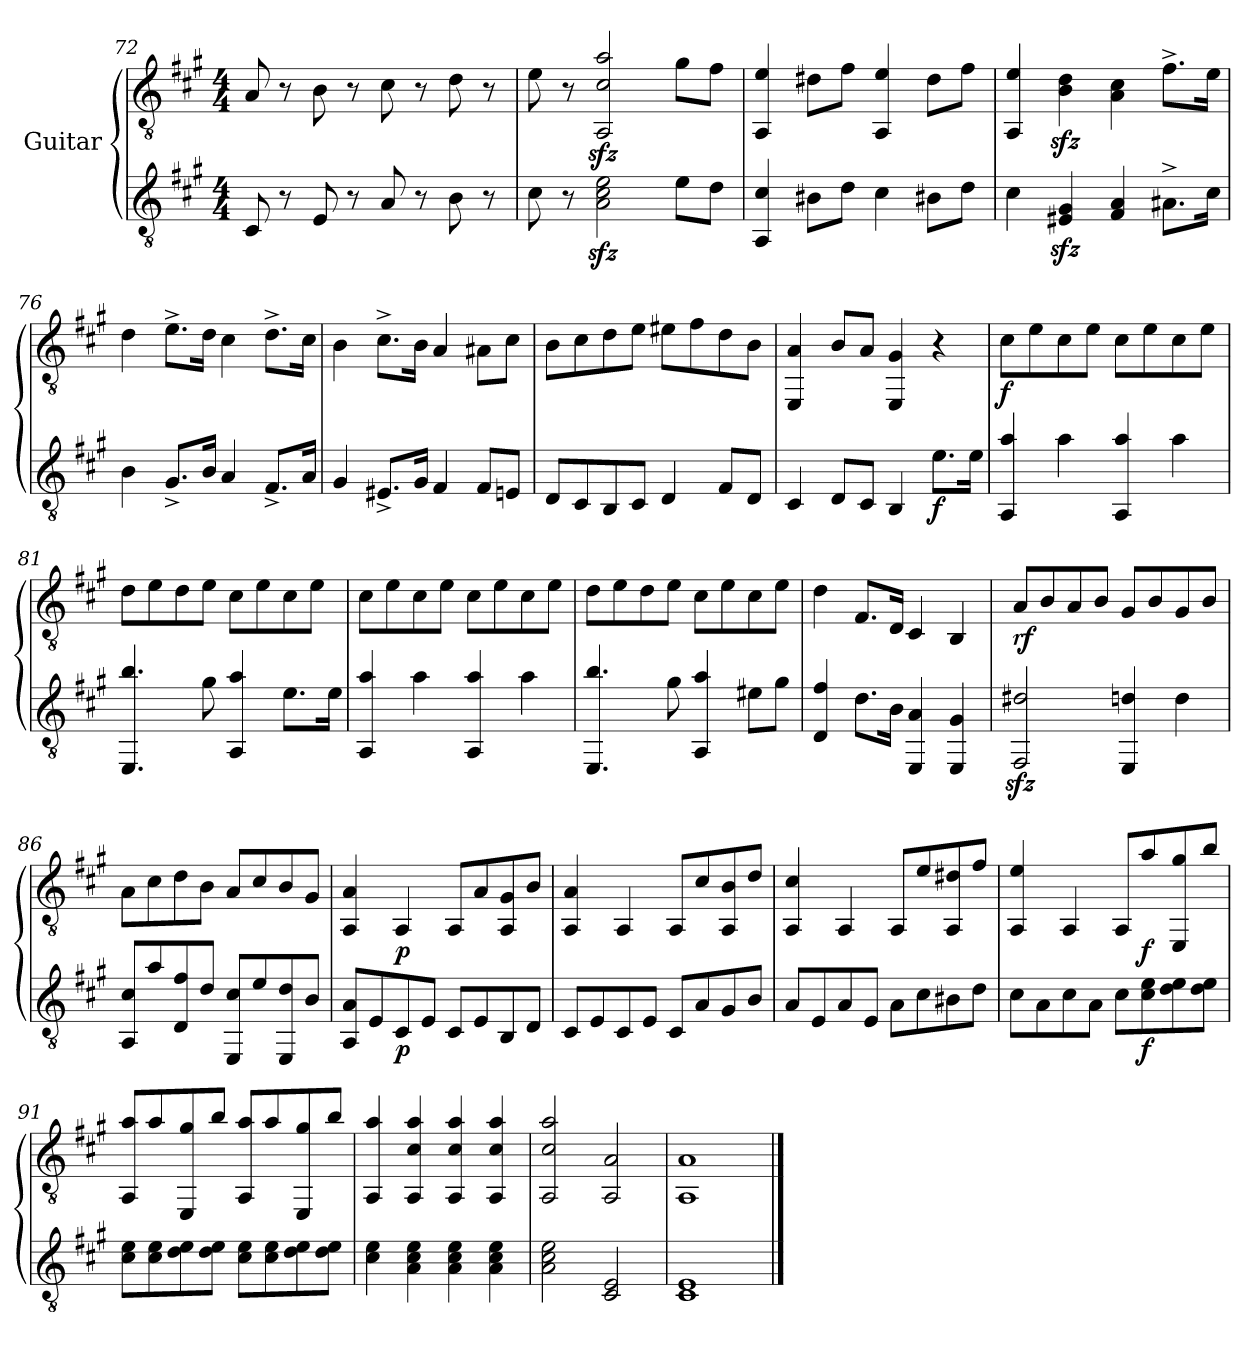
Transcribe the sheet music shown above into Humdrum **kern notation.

**kern	**dynam	**kern	**dynam
*part2	*part2	*part1	*part1
*staff2	*staff2	*staff1	*staff1
*I"Guitar	*	*I"Guitar	*
!!LO:LB:g=z
*clefGv2	*	*clefGv2	*
*k[f#c#g#]	*	*k[f#c#g#]	*
*M4/4	*	*M4/4	*
=72	=72	=72	=72
8C#/	.	8A/	.
8r	.	8r	.
8E/	.	8B\	.
8r	.	8r	.
8A/	.	8c#\	.
8r	.	8r	.
8B\	.	8d\	.
8r	.	8r	.
=73	=73	=73	=73
8c#\	.	8e\	.
8r	.	8r	.
2A\zz< 2c#\zz< 2e\zz<	.	2AA/zz< 2c#/zz< 2a/zz<	.
8e\L	.	8g#\L	.
8d\J	.	8f#\J	.
=74	=74	=74	=74
4AA/ 4c#/	.	4AA/ 4e/	.
8B#X\L	.	8d#X\L	.
8d\J	.	8f#\J	.
4c#\	.	4AA/ 4e/	.
8B#X\L	.	8d#\L	.
8d\J	.	8f#\J	.
=75	=75	=75	=75
4c#\	.	4AA/ 4e/	.
4E#X/zz< 4G#/zz<	.	4B\zz< 4d\zz<	.
4F#/ 4A/	.	4A\ 4c#\	.
8.A#X^\L	.	8.f#^\L	.
16c#\Jk	.	16e\Jk	.
=76	=76	=76	=76
4B\	.	4d\	.
8.G#^/L	.	8.e^\L	.
16B/Jk	.	16d\Jk	.
4A/	.	4c#\	.
8.F#^/L	.	8.d^\L	.
16A/Jk	.	16c#\Jk	.
=77	=77	=77	=77
4G#/	.	4B\	.
8.E#X^/L	.	8.c#^\L	.
16G#/Jk	.	16B\Jk	.
4F#/	.	4A/	.
8F#/L	.	8A#X\L	.
8En/J	.	8c#\J	.
!!LO:LB:g=z
=78	=78	=78	=78
8D/L	.	8B\L	.
8C#/	.	8c#\	.
8BB/	.	8d\	.
8C#/J	.	8e\J	.
4D/	.	8e#X\L	.
.	.	8f#\	.
8F#/L	.	8d\	.
8D/J	.	8B\J	.
=79	=79	=79	=79
4C#/	.	4EE/ 4A/	.
8D/L	.	8B/L	.
8C#/J	.	8A/J	.
4BB/	.	4EE/ 4G#/	.
!	!LO:DY:b	!	!
8.e\L	f	4r	.
16e\Jk	.	.	.
=80	=80	=80	=80
!	!	!	!LO:DY:b
4AA/ 4a/	.	8c#\L	f
.	.	8e\	.
4a\	.	8c#\	.
.	.	8e\J	.
4AA/ 4a/	.	8c#\L	.
.	.	8e\	.
4a\	.	8c#\	.
.	.	8e\J	.
=81	=81	=81	=81
4.EE/ 4.b/	.	8d\L	.
.	.	8e\	.
.	.	8d\	.
8g#\	.	8e\J	.
4AA/ 4a/	.	8c#\L	.
.	.	8e\	.
8.e\L	.	8c#\	.
.	.	8e\J	.
16e\Jk	.	.	.
=82	=82	=82	=82
4AA/ 4a/	.	8c#\L	.
.	.	8e\	.
4a\	.	8c#\	.
.	.	8e\J	.
4AA/ 4a/	.	8c#\L	.
.	.	8e\	.
4a\	.	8c#\	.
.	.	8e\J	.
=83	=83	=83	=83
4.EE/ 4.b/	.	8d\L	.
.	.	8e\	.
.	.	8d\	.
8g#\	.	8e\J	.
4AA/ 4a/	.	8c#\L	.
.	.	8e\	.
8e#X\L	.	8c#\	.
8g#\J	.	8e\J	.
!!LO:LB:g=z
=84	=84	=84	=84
4D/ 4f#/	.	4d\	.
8.d\L	.	8.F#/L	.
16B\Jk	.	16D/Jk	.
4EE/ 4A/	.	4C#/	.
4EE/ 4G#/	.	4BB/	.
=85	=85	=85	=85
!	!	!	!LO:DY:b
2FF#/zz< 2d#X/zz<	.	8A/L	rf
.	.	8B/	.
.	.	8A/	.
.	.	8B/J	.
4EE/ 4dn/	.	8G#/L	.
.	.	8B/	.
4d\	.	8G#/	.
.	.	8B/J	.
=86	=86	=86	=86
8AA/ 8c#/L	.	8A\L	.
8a/	.	8c#\	.
8D/ 8f#/	.	8d\	.
8d/J	.	8B\J	.
8EE/ 8c#/L	.	8A/L	.
8e/	.	8c#/	.
8EE/ 8d/	.	8B/	.
8B/J	.	8G#/J	.
=87	=87	=87	=87
8AA/ 8A/L	.	4AA/ 4A/	.
8E/	.	.	.
!	!LO:DY:b	!	!LO:DY:b
8C#/	p	4AA/	p
8E/J	.	.	.
8C#/L	.	8AA/L	.
8E/	.	8A/	.
8BB/	.	8AA/ 8G#/	.
8D/J	.	8B/J	.
=88	=88	=88	=88
!	!LO:DY:b	!	!LO:DY:b
8C#/L	other-dynamics	4AA/ 4A/	other-dynamics
8E/	.	.	.
8C#/	.	4AA/	.
8E/J	.	.	.
8C#/L	.	8AA/L	.
8A/	.	8c#/	.
8G#/	.	8AA/ 8B/	.
8B/J	.	8d/J	.
=89	=89	=89	=89
8A/L	.	4AA/ 4c#/	.
8E/	.	.	.
8A/	.	4AA/	.
8E/J	.	.	.
8A\L	.	8AA/L	.
8c#\	.	8e/	.
8B#X\	.	8AA/ 8d#X/	.
8d\J	.	8f#/J	.
!!LO:LB:g=z
=90	=90	=90	=90
8c#\L	.	4AA/ 4e/	.
8A\	.	.	.
8c#\	.	4AA/	.
8A\J	.	.	.
8c#\L	.	8AA/L	.
!	!LO:DY:b	!	!LO:DY:b
8c#\ 8e\	f	8a/	f
8d\ 8e\	.	8EE/ 8g#/	.
8d\ 8e\J	.	8b/J	.
=91	=91	=91	=91
8c#\ 8e\L	.	8AA/ 8a/L	.
8c#\ 8e\	.	8a/	.
8d\ 8e\	.	8EE/ 8g#/	.
8d\ 8e\J	.	8b/J	.
8c#\ 8e\L	.	8AA/ 8a/L	.
8c#\ 8e\	.	8a/	.
8d\ 8e\	.	8EE/ 8g#/	.
8d\ 8e\J	.	8b/J	.
=92	=92	=92	=92
4c#\ 4e\	.	4AA/ 4a/	.
4A\ 4c#\ 4e\	.	4AA/ 4c#/ 4a/	.
4A\ 4c#\ 4e\	.	4AA/ 4c#/ 4a/	.
4A\ 4c#\ 4e\	.	4AA/ 4c#/ 4a/	.
=93	=93	=93	=93
2A\ 2c#\ 2e\	.	2AA/ 2c#/ 2a/	.
2C#/ 2E/	.	2AA/ 2A/	.
=94	=94	=94	=94
1C# 1E	.	1AA 1A	.
==	==	==	==
*-	*-	*-	*-
